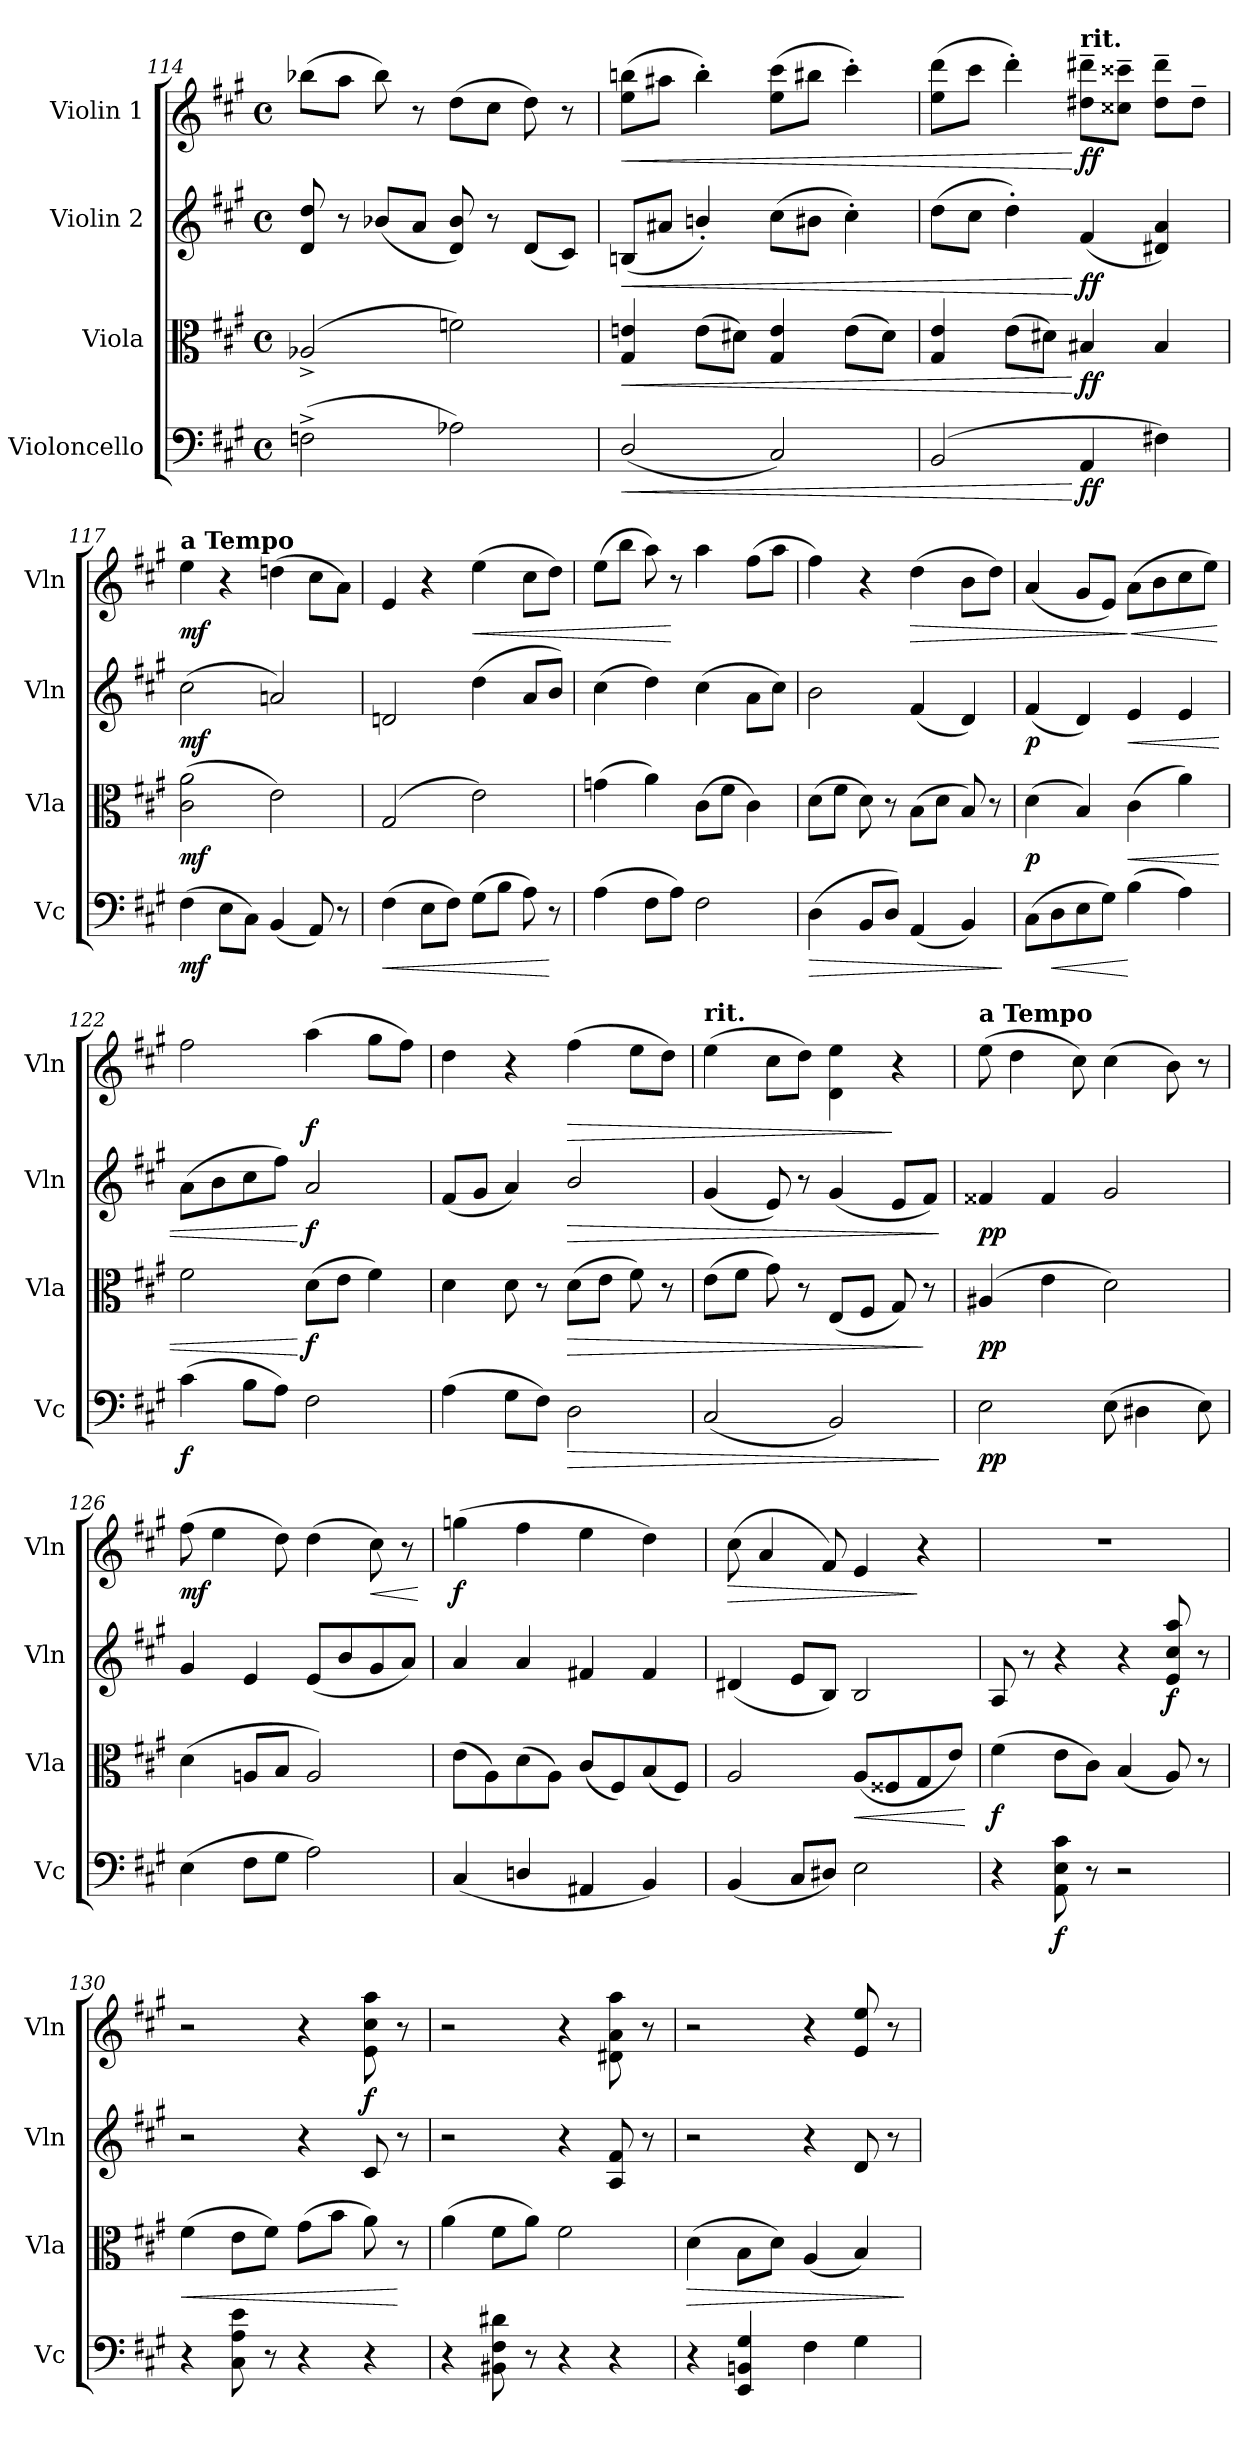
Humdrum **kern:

**kern	**dynam	**kern	**dynam	**kern	**dynam	**kern	**dynam
*part4	*part4	*part3	*part3	*part2	*part2	*part1	*part1
*staff4	*staff4	*staff3	*staff3	*staff2	*staff2	*staff1	*staff1
*I"Violoncello	*	*I"Viola	*	*I"Violin 2	*	*I"Violin 1	*
*I'Vc	*	*I'Vla	*	*I'Vln	*	*I'Vln	*
!!LO:LB:g=z
*clefF4	*	*clefC3	*	*clefG2	*	*clefG2	*
*k[f#c#g#]	*	*k[f#c#g#]	*	*k[f#c#g#]	*	*k[f#c#g#]	*
*M4/4	*	*M4/4	*	*M4/4	*	*M4/4	*
*met(c)	*	*met(c)	*	*met(c)	*	*met(c)	*
=114	=114	=114	=114	=114	=114	=114	=114
(2Fn^\	.	(2A-X^/	.	8d/ 8dd/	.	(>8bb-X\L	.
.	.	.	.	8r	.	8aa\J	.
.	.	.	.	(>8b-X/L	.	8bb-\)	.
.	.	.	.	8a/J	.	8r	.
2A-X\)	.	2fn\)	.	8d/ 8b-/)	.	(>8dd\L	.
.	.	.	.	8r	.	8cc#\J	.
.	.	.	.	(<8d/L	.	8dd\)	.
.	.	.	.	8c#/J)	.	8r	.
=115	=115	=115	=115	=115	=115	=115	=115
!	!LO:HP:b	!	!LO:HP:b	!	!LO:HP:b	!	!LO:HP:b
(2D/	<	4G#/ 4en/	<	(8Bn/L	<	(8ee\ 8bbn\L	<
.	.	.	.	8a#X/J	.	8aa#X\J	.
.	.	(8e\L	.	4bn'/)	.	4bb'\)	.
.	.	8d#X\J)	.	.	.	.	.
2C#/)	.	4G#/ 4e/	.	(>8cc#\L	.	(8ee\ 8ccc#\L	.
.	.	.	.	8b#X\J	.	8bb#X\J	.
.	.	(8e\L	.	4cc#'\)	.	4ccc#'\)	.
.	.	8d#\J)	.	.	.	.	.
=116	=116	=116	=116	=116	=116	=116	=116
(<2BB/	.	4G#/ 4e/	.	(>8dd\L	.	(8ee\ 8ddd\L	.
.	.	.	.	8cc#\J	.	8ccc#\J	.
.	.	(8e\L	.	4dd'\)	.	4ddd'\)	.
.	.	8d#X\J)	.	.	.	.	.
!	!	!	!	!	!	!LO:TX:a:B:t=rit.	!
!	!LO:DY:n=1:b	!	!LO:DY:n=1:b	!	!LO:DY:n=1:b	!	!LO:DY:n=1:b
4AA/	[ ff	4B#X/	[ ff	(<4f#/	[ ff	8dd#X\~ 8ddd#X\~L	[ ff
.	.	.	.	.	.	8cc##X\~ 8ccc##X\~J	.
4F#X\)	.	4B#/	.	4d#X/ 4a/)	.	8dd#\~ 8ddd#\~L	.
.	.	.	.	.	.	8dd#~\J	.
!!LO:LB:g=z
=117	=117	=117	=117	=117	=117	=117	=117
!	!	!	!	!	!	!LO:TX:a:B:t=a Tempo	!
!	!LO:DY:b	!	!LO:DY:b	!	!LO:DY:b	!	!LO:DY:b
(4F#\	mf	(2c#\ 2a\	mf	(2cc#\	mf	4ee\	mf
8E\L	.	.	.	.	.	4r	.
8C#\J)	.	.	.	.	.	.	.
(4BB/	.	2e\)	.	2an/)	.	(4ddn\	.
8AA/)	.	.	.	.	.	8cc#\L	.
8r	.	.	.	.	.	8a\J)	.
=118	=118	=118	=118	=118	=118	=118	=118
!	!LO:HP:b	!	!	!	!	!	!
(4F#\	<	(2G#/	.	2dn/	.	4e/	.
8E\L	.	.	.	.	.	4r	.
8F#\J)	.	.	.	.	.	.	.
!	!	!	!	!	!	!	!LO:HP:b
(8G#\L	.	2e\)	.	(>4dd\	.	(>4ee\	<
8B\J	.	.	.	.	.	.	.
8A\)	.	.	.	8a/L	.	8cc#\L	.
8r	[	.	.	8b/J)	.	8dd\J)	.
=119	=119	=119	=119	=119	=119	=119	=119
(4A\	.	(4gn\	.	(>4cc#\	.	(>8ee\L	.
.	.	.	.	.	.	8bb\J	.
8F#\L	.	4a\)	.	4dd\)	.	8aa\)	.
8A\J)	.	.	.	.	.	8r	[
2F#\	.	(8c#\L	.	(>4cc#\	.	4aa\	.
.	.	8f#\J	.	.	.	.	.
.	.	4c#\)	.	8a\L	.	(>8ff#\L	.
.	.	.	.	8cc#\J)	.	8aa\J	.
=120	=120	=120	=120	=120	=120	=120	=120
!	!LO:HP:b	!	!	!	!	!	!
(4D\	>	(8d\L	.	2b\	.	4ff#\)	.
.	.	8f#\J	.	.	.	.	.
8BB/L	.	8d\)	.	.	.	4r	.
8D/J)	.	8r	.	.	.	.	.
!	!	!	!	!	!	!	!LO:HP:b
(4AA/	.	(8B\L	.	(4f#/	.	(>4dd\	>
.	.	8d\J	.	.	.	.	.
4BB/)	.	8B/)	.	4d/)	.	8b\L	.
.	.	8r	.	.	.	8dd\J)	.
.	]	.	.	.	.	.	.
=121	=121	=121	=121	=121	=121	=121	=121
!	!	!	!LO:DY:b	!	!LO:DY:b	!	!
(8C#\L	.	(4d\	p	(4f#/	p	(<4a/	.
!	!LO:HP:b	!	!	!	!	!	!
8D\	<	.	.	.	.	.	.
8E\	.	4B/)	.	4d/)	.	8g#/L	.
8G#\J)	.	.	.	.	.	8e/J)	.
!	!	!	!LO:HP:b	!	!LO:HP:b	!	!LO:HP:n=1:b
(4B\	[	(4c#\	<	4e/	<	(>8a\L	] <
.	.	.	.	.	.	8b\	.
4A\)	.	4a\)	.	4e/	.	8cc#\	.
.	.	.	.	.	.	8ee\J)	.
.	.	.	.	.	.	.	[
=122	=122	=122	=122	=122	=122	=122	=122
!	!LO:DY:b	!	!	!	!	!	!
(4c#\	f	2f#\	.	(8a\L	.	2ff#\	.
.	.	.	.	8b\	.	.	.
8B\L	.	.	.	8cc#\	.	.	.
8A\J)	.	.	.	8ff#\J)	.	.	.
!	!	!	!LO:DY:n=1:b	!	!LO:DY:n=1:b	!	!LO:DY:b
2F#\	.	(8d\L	[ f	2a/	[ f	(>4aa\	f
.	.	8e\J	.	.	.	.	.
.	.	4f#\)	.	.	.	8gg#\L	.
.	.	.	.	.	.	8ff#\J)	.
!!LO:LB:g=z
=123	=123	=123	=123	=123	=123	=123	=123
(4A\	.	4d\	.	(<8f#/L	.	4dd\	.
.	.	.	.	8g#/J	.	.	.
8G#\L	.	8d\	.	4a/)	.	4r	.
8F#\J)	.	8r	.	.	.	.	.
!	!LO:HP:b	!	!LO:HP:b	!	!LO:HP:b	!	!LO:HP:b
2D\	>	(8d\L	>	2b/	>	(>4ff#\	>
.	.	8e\J	.	.	.	.	.
.	.	8f#\)	.	.	.	8ee\L	.
.	.	8r	.	.	.	8dd\J)	.
=124	=124	=124	=124	=124	=124	=124	=124
!	!	!	!	!	!	!LO:TX:a:B:t=rit.	!
(2C#/	.	(8e\L	.	(<4g#/	.	(>4ee\	.
.	.	8f#\J	.	.	.	.	.
.	.	8g#\)	.	8e/)	.	8cc#\L	.
.	.	8r	.	8r	.	8dd\J)	.
2BB/)	.	(8E/L	.	(<4g#/	.	4d\ 4ee\	.
.	.	8F#/J	.	.	.	.	.
.	.	8G#/)	.	8e/L	.	4r	]
.	.	8r	]	8f#/J)	.	.	.
.	]	.	.	.	]	.	.
!!LO:LB:g=z
=125	=125	=125	=125	=125	=125	=125	=125
!	!	!	!	!	!	!LO:TX:a:B:t=a Tempo	!
!	!LO:DY:b	!	!LO:DY:b	!	!LO:DY:b	!	!LO:DY:b
!	!	!	!	!	!	!	!LO:DY:n=1:b
2E\	pp	(4A#X/	pp	4f##X/	pp	(>8ee\	p other-dynamics
.	.	.	.	.	.	4dd\	.
.	.	4e\	.	4f##/	.	.	.
.	.	.	.	.	.	8cc#\)	.
(8E\	.	2d\)	.	2g#/	.	(4cc#\	.
4D#X\	.	.	.	.	.	.	.
.	.	.	.	.	.	8b\)	.
8E\)	.	.	.	.	.	8r	.
=126	=126	=126	=126	=126	=126	=126	=126
!	!	!	!	!	!	!	!LO:DY:b
(>4E\	.	(4d\	.	4g#/	.	(8ff#\	mf
.	.	.	.	.	.	4ee\	.
8F#\L	.	8An/L	.	4e/	.	.	.
8G#\J	.	8B/J	.	.	.	8dd\)	.
2A\)	.	2A/)	.	(<8e/L	.	(4dd\	.
.	.	.	.	8b/	.	.	.
!	!	!	!	!	!	!	!LO:HP:b
.	.	.	.	8g#/	.	8cc#\)	<
.	.	.	.	8a/J)	.	8r	.
.	.	.	.	.	.	.	[
=127	=127	=127	=127	=127	=127	=127	=127
!	!	!	!	!	!	!	!LO:DY:b
(<4C#/	.	(8e\L	.	4a/	.	(4ggn\	f
.	.	8A\)	.	.	.	.	.
4Dn/	.	(8d\	.	4a/	.	4ff#\	.
.	.	8A\J)	.	.	.	.	.
4AA#X/	.	(8c#/L	.	4f#X/	.	4ee\	.
.	.	8F#/)	.	.	.	.	.
4BB/)	.	(8B/	.	4f#/	.	4dd\)	.
.	.	8F#/J)	.	.	.	.	.
=128	=128	=128	=128	=128	=128	=128	=128
!	!	!	!	!	!	!	!LO:HP:b
(<4BB/	.	2A/	.	(<4d#X/	.	(8cc#\	>
.	.	.	.	.	.	4a/	.
8C#/L	.	.	.	8e/L	.	.	.
8D#X/J)	.	.	.	8B/J)	.	8f#/)	.
!	!	!	!LO:HP:b	!	!	!	!
2E\	.	(8A/L	<	2B/	.	4e/	.
.	.	8F##X/	.	.	.	.	.
.	.	8G#/	.	.	.	4r	]
.	.	8e/J)	.	.	.	.	.
.	.	.	[	.	.	.	.
=129	=129	=129	=129	=129	=129	=129	=129
!	!	!	!LO:DY:b	!	!	!	!
4r	.	(4f#\	f	8A/	.	1r	.
.	.	.	.	8r	.	.	.
!	!LO:DY:b	!	!	!	!	!	!
8AA\ 8E\ 8c#\	f	8e\L	.	4r	.	.	.
8r	.	8c#\J)	.	.	.	.	.
2r	.	(4B/	.	4r	.	.	.
!	!	!	!	!	!LO:DY:b	!	!
.	.	8A/)	.	8e/ 8cc#/ 8aa/	f	.	.
.	.	8r	.	8r	.	.	.
=130	=130	=130	=130	=130	=130	=130	=130
!	!	!	!LO:HP:b	!	!	!	!
4r	.	(4f#\	<	2r	.	2r	.
8C#\ 8A\ 8e\	.	8e\L	.	.	.	.	.
8r	.	8f#\J)	.	.	.	.	.
4r	.	(8g#\L	.	4r	.	4r	.
.	.	8b\J	.	.	.	.	.
!	!	!	!	!	!	!	!LO:DY:b
4r	.	8a\)	.	8c#/	.	8e\ 8cc#\ 8aa\	f
.	.	8r	[	8r	.	8r	.
!!LO:PB:g=z
=131	=131	=131	=131	=131	=131	=131	=131
4r	.	(4a\	.	2r	.	2r	.
8BB#X\ 8F#\ 8d#X\	.	8f#\L	.	.	.	.	.
8r	.	8a\J)	.	.	.	.	.
4r	.	2f#\	.	4r	.	4r	.
4r	.	.	.	8A/ 8f#/	.	8d#X\ 8a\ 8aa\	.
.	.	.	.	8r	.	8r	.
=132	=132	=132	=132	=132	=132	=132	=132
!	!	!	!LO:HP:b	!	!	!	!
4r	.	(4d\	>	2r	.	2r	.
4EE/ 4BBn/ 4G#/	.	8B\L	.	.	.	.	.
.	.	8d\J)	.	.	.	.	.
4F#\	.	(4A/	.	4r	.	4r	.
4G#\	.	4B/)	.	8d/	.	8e/ 8ee/	.
.	.	.	.	8r	.	8r	.
.	.	.	]	.	.	.	.
=	=	=	=	=	=	=	=
*-	*-	*-	*-	*-	*-	*-	*-
